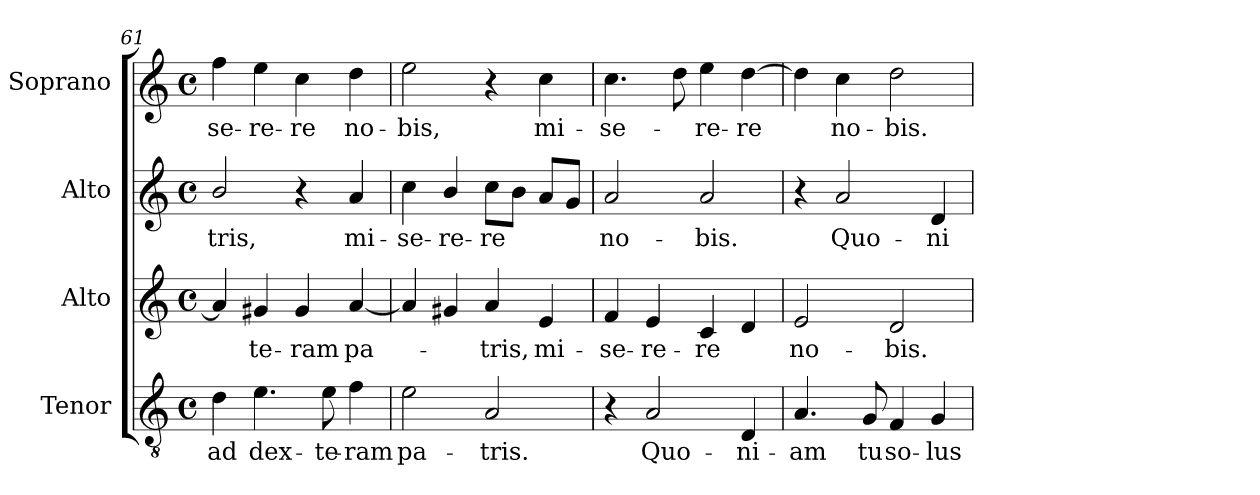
**kern	**text	**kern	**text	**kern	**text	**kern	**text
*part4	*part4	*part3	*part3	*part2	*part2	*part1	*part1
*staff4	*staff4	*staff3	*staff3	*staff2	*staff2	*staff1	*staff1
*I"Tenor	*	*I"Alto	*	*I"Alto	*	*I"Soprano	*
*I'T.	*	*I'A.	*	*I'A.	*	*I'S.	*
*clefGv2	*	*clefG2	*	*clefG2	*	*clefG2	*
*ITrd7c12	*	*	*	*	*	*	*
*k[]	*	*k[]	*	*k[]	*	*k[]	*
*C:	*	*C:	*	*C:	*	*C:	*
*M4/4	*	*M4/4	*	*M4/4	*	*M4/4	*
*met(c)	*	*met(c)	*	*met(c)	*	*met(c)	*
=61	=61	=61	=61	=61	=61	=61	=61
!	!LO:LY:b:color=#000000	!	!	!	!	!	!
!	!	!	!	!	!LO:LY:b:color=#000000	!	!
!	!	!	!	!	!	!	!LO:LY:b:color=#000000
4Di\	ad	4ai/]	.	2bi/	-tris,	4ffi\	-se-
!	!LO:LY:b:color=#000000	!	!	!	!	!	!
!	!	!	!LO:LY:b:color=#000000	!	!	!	!
!	!	!	!	!	!	!	!LO:LY:b:color=#000000
4.Ei\	dex-	4g#Xi/	-te-	.	.	4eei\	-re-
!	!	!	!LO:LY:b:color=#000000	!	!	!	!
!	!	!	!	!	!	!	!LO:LY:b:color=#000000
.	.	4g#i/	-ram	4r	.	4cci\	-re
!	!LO:LY:b:color=#000000	!	!	!	!	!	!
8Ei\	-te-	.	.	.	.	.	.
!	!LO:LY:b:color=#000000	!	!	!	!	!	!
!	!	!	!LO:LY:b:color=#000000	!	!	!	!
!	!	!	!	!	!LO:LY:b:color=#000000	!	!
!	!	!	!	!	!	!	!LO:LY:b:color=#000000
4Fi\	-ram	[4ai/	pa-	4ai/	mi-	4ddi\	no-
=62	=62	=62	=62	=62	=62	=62	=62
!	!LO:LY:b:color=#000000	!	!	!	!	!	!
!	!	!	!	!	!LO:LY:b:color=#000000	!	!
!	!	!	!	!	!	!	!LO:LY:b:color=#000000
2Ei\	pa-	4ai/]	.	4cci\	-se-	2eei\	-bis,
!	!	!	!	!	!LO:LY:b:color=#000000	!	!
.	.	4g#Xi/	.	4bi/	-re-	.	.
!	!LO:LY:b:color=#000000	!	!	!	!	!	!
!	!	!	!LO:LY:b:color=#000000	!	!	!	!
!	!	!	!	!	!LO:LY:b:color=#000000	!	!
2AAi/	-tris.	4ai/	-tris,	8cci\L	-re	4r	.
.	.	.	.	8bi\J	.	.	.
!	!	!	!LO:LY:b:color=#000000	!	!	!	!
!	!	!	!	!	!	!	!LO:LY:b:color=#000000
.	.	4ei/	mi-	8ai/L	.	4cci\	mi-
.	.	.	.	8gi/J	.	.	.
=63	=63	=63	=63	=63	=63	=63	=63
!	!	!	!LO:LY:b:color=#000000	!	!	!	!
!	!	!	!	!	!LO:LY:b:color=#000000	!	!
!	!	!	!	!	!	!	!LO:LY:b:color=#000000
4r	.	4fi/	-se-	2ai/	no-	4.cci\	-se-
!	!LO:LY:b:color=#000000	!	!	!	!	!	!
!	!	!	!LO:LY:b:color=#000000	!	!	!	!
2AAi/	Quo-	4ei/	-re-	.	.	.	.
.	.	.	.	.	.	8ddi\	.
!	!	!	!LO:LY:b:color=#000000	!	!	!	!
!	!	!	!	!	!LO:LY:b:color=#000000	!	!
!	!	!	!	!	!	!	!LO:LY:b:color=#000000
.	.	4ci/	-re	2ai/	-bis.	4eei\	-re-
!	!LO:LY:b:color=#000000	!	!	!	!	!	!
!	!	!	!	!	!	!	!LO:LY:b:color=#000000
4DDi/	-ni-	4di/	.	.	.	[4ddi\	-re
!!LO:PB:g=z
=64	=64	=64	=64	=64	=64	=64	=64
!	!LO:LY:b:color=#000000	!	!	!	!	!	!
!	!	!	!LO:LY:b:color=#000000	!	!	!	!
4.AAi/	-am	2ei/	no-	4r	.	4ddi\]	.
!	!	!	!	!	!LO:LY:b:color=#000000	!	!
!	!	!	!	!	!	!	!LO:LY:b:color=#000000
.	.	.	.	2ai/	Quo-	4cci\	no-
!	!LO:LY:b:color=#000000	!	!	!	!	!	!
8GGi/	tu	.	.	.	.	.	.
!	!LO:LY:b:color=#000000	!	!	!	!	!	!
!	!	!	!LO:LY:b:color=#000000	!	!	!	!
!	!	!	!	!	!	!	!LO:LY:b:color=#000000
4FFi/	so-	2di/	-bis.	.	.	2ddi\	-bis.
!	!LO:LY:b:color=#000000	!	!	!	!	!	!
!	!	!	!	!	!LO:LY:b:color=#000000	!	!
4GGi/	-lus	.	.	4di/	-ni-	.	.
=	=	=	=	=	=	=	=
*-	*-	*-	*-	*-	*-	*-	*-
